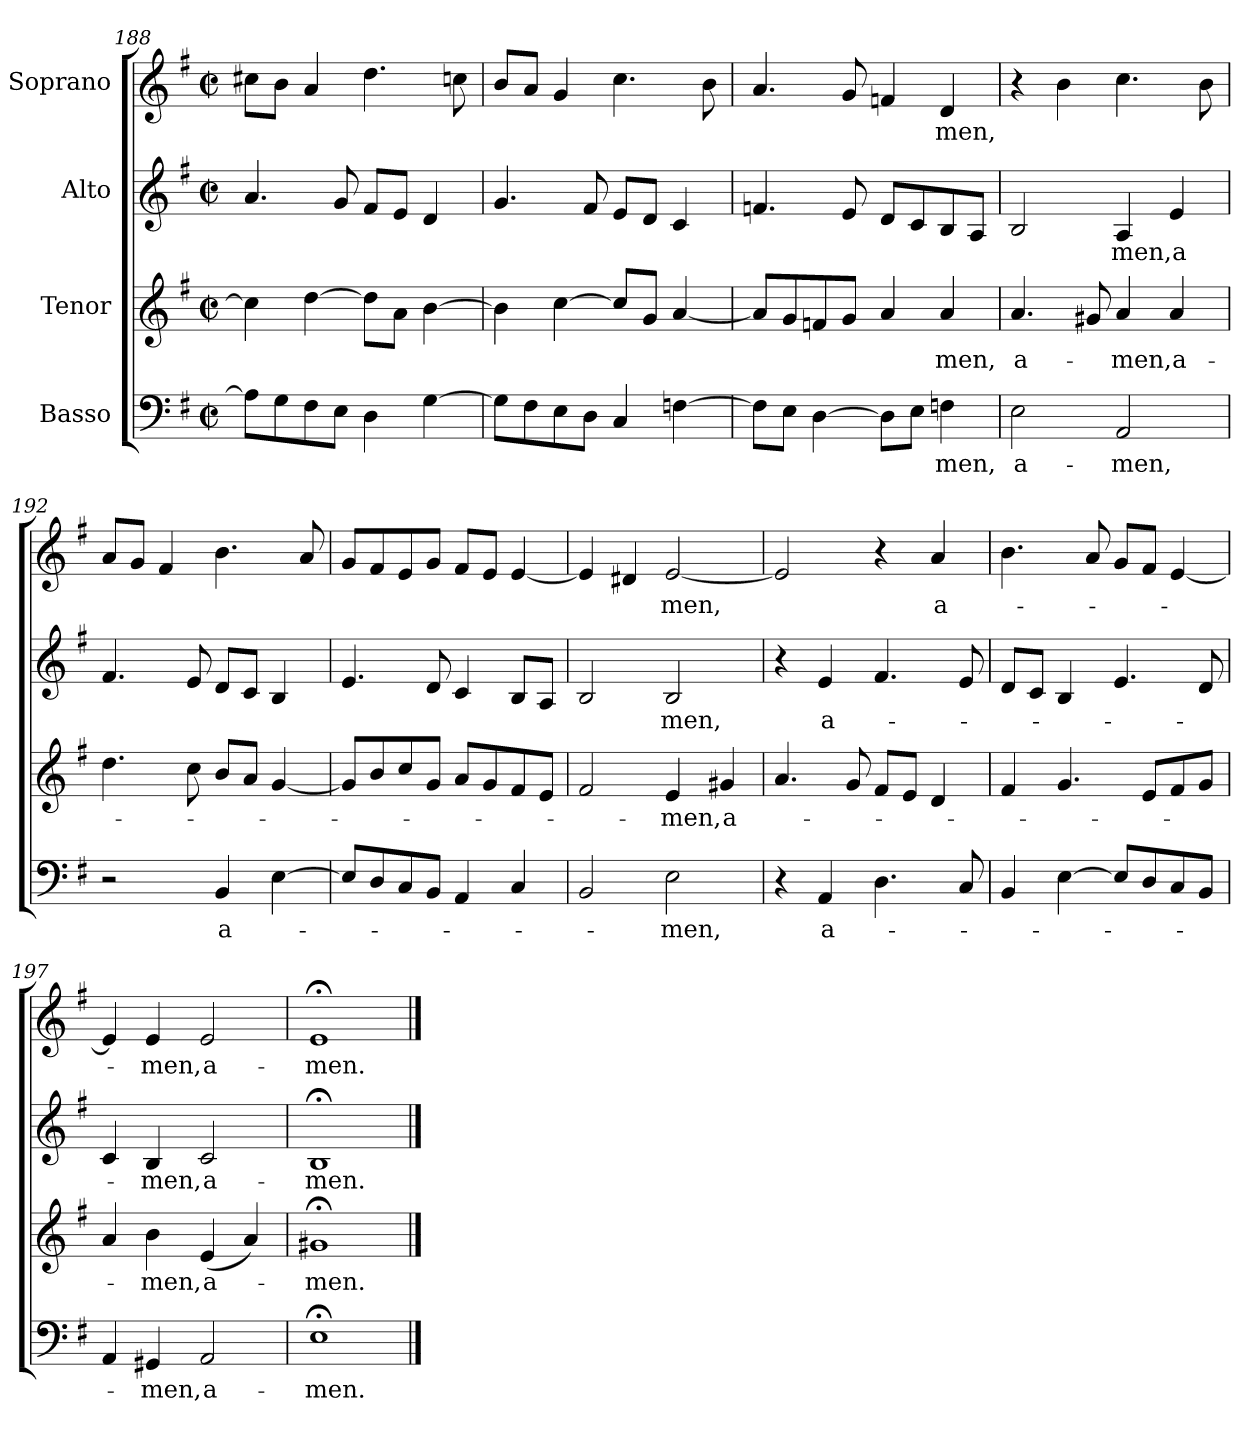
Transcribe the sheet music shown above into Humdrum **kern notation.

**kern	**text	**kern	**text	**kern	**text	**kern	**text
*part4	*part4	*part3	*part3	*part2	*part2	*part1	*part1
*staff4	*staff4	*staff3	*staff3	*staff2	*staff2	*staff1	*staff1
*I"Basso	*	*I"Tenor	*	*I"Alto	*	*I"Soprano	*
*clefF4	*	*clefG2	*	*clefG2	*	*clefG2	*
*	*	*ITrd7c12	*	*	*	*	*
*k[f#]	*	*k[f#]	*	*k[f#]	*	*k[f#]	*
*G:	*	*G:	*	*G:	*	*G:	*
*M2/2	*	*M2/2	*	*M2/2	*	*M2/2	*
*met(c|)	*	*met(c|)	*	*met(c|)	*	*met(c|)	*
=188	=188	=188	=188	=188	=188	=188	=188
8A\L]	.	4c#\]	.	4.a/	.	8cc#X\L	.
8G\	.	.	.	.	.	8b\J	.
8F#\	.	[4d\	.	.	.	4a/	.
8E\J	.	.	.	8g/	.	.	.
4D\	.	8d\L]	.	8f#/L	.	4.dd\	.
.	.	8A\J	.	8e/J	.	.	.
[4G\	.	[4B\	.	4d/	.	.	.
.	.	.	.	.	.	8ccn\	.
=189	=189	=189	=189	=189	=189	=189	=189
8G\L]	.	4B\]	.	4.g/	.	8b/L	.
8F#\	.	.	.	.	.	8a/J	.
8E\	.	[4c\	.	.	.	4g/	.
8D\J	.	.	.	8f#/	.	.	.
4C/	.	8c/L]	.	8e/L	.	4.cc\	.
.	.	8G/J	.	8d/J	.	.	.
[4Fn\	.	[4A/	.	4c/	.	.	.
.	.	.	.	.	.	8b\	.
!!LO:PB:g=z
=190	=190	=190	=190	=190	=190	=190	=190
8F\L]	.	8A/L]	.	4.fn/	.	4.a/	.
8E\J	.	8G/	.	.	.	.	.
[4D\	.	8Fn/	.	.	.	.	.
.	.	8G/J	.	8e/	.	8g/	.
8D\L]	.	4A/	.	8d/L	.	4fn/	.
8E\J	.	.	.	8c/	.	.	.
!	!LO:LY:b	!	!LO:LY:b	!	!	!	!LO:LY:b
4Fn\	men,	4A/	-men,	8B/	.	4d/	-men,
.	.	.	.	8A/J	.	.	.
=191	=191	=191	=191	=191	=191	=191	=191
!	!LO:LY:b	!	!LO:LY:b	!	!	!	!
2E\	a-	4.A/	a-	2B/	.	4r	.
.	.	.	.	.	.	4b\	.
.	.	8G#X/	.	.	.	.	.
!	!LO:LY:b	!	!LO:LY:b	!	!LO:LY:b	!	!
2AA/	-men,	4A/	-men,	4A/	-men,	4.cc\	.
!	!	!	!LO:LY:b	!	!LO:LY:b	!	!
.	.	4A/	a-	4e/	a	.	.
.	.	.	.	.	.	8b\	.
=192	=192	=192	=192	=192	=192	=192	=192
2r	.	4.d\	.	4.f#/	.	8a/L	.
.	.	.	.	.	.	8g/J	.
.	.	.	.	.	.	4f#/	.
.	.	8c\	.	8e/	.	.	.
!	!LO:LY:b	!	!	!	!	!	!
4BB/	a-	8B/L	.	8d/L	.	4.b\	.
.	.	8A/J	.	8c/J	.	.	.
[4E\	.	[4G/	.	4B/	.	.	.
.	.	.	.	.	.	8a/	.
=193	=193	=193	=193	=193	=193	=193	=193
8E/L]	.	8G/L]	.	4.e/	.	8g/L	.
8D/	.	8B/	.	.	.	8f#/	.
8C/	.	8c/	.	.	.	8e/	.
8BB/J	.	8G/J	.	8d/	.	8g/J	.
4AA/	.	8A/L	.	4c/	.	8f#/L	.
.	.	8G/	.	.	.	8e/J	.
4C/	.	8F#/	.	8B/L	.	[4e/	.
.	.	8E/J	.	8A/J	.	.	.
!!LO:LB:g=z
=194	=194	=194	=194	=194	=194	=194	=194
2BB/	.	2F#/	.	2B/	.	4e/]	.
.	.	.	.	.	.	4d#X/	.
!	!LO:LY:b	!	!LO:LY:b	!	!LO:LY:b	!	!LO:LY:b
2E\	-men,	4E/	-men,	2B/	men,	[2e/	men,
!	!	!	!LO:LY:b	!	!	!	!
.	.	4G#X/	a-	.	.	.	.
=195	=195	=195	=195	=195	=195	=195	=195
4r	.	4.A/	.	4r	.	2e/]	.
!	!LO:LY:b	!	!	!	!LO:LY:b	!	!
4AA/	a-	.	.	4e/	a-	.	.
.	.	8G/	.	.	.	.	.
4.D\	.	8F#/L	.	4.f#/	.	4r	.
.	.	8E/J	.	.	.	.	.
!	!	!	!	!	!	!	!LO:LY:b
.	.	4D/	.	.	.	4a/	a-
8C/	.	.	.	8e/	.	.	.
=196	=196	=196	=196	=196	=196	=196	=196
4BB/	.	4F#/	.	8d/L	.	4.b\	.
.	.	.	.	8c/J	.	.	.
[4E\	.	4.G/	.	4B/	.	.	.
.	.	.	.	.	.	8a/	.
8E/L]	.	.	.	4.e/	.	8g/L	.
8D/	.	8E/L	.	.	.	8f#/J	.
8C/	.	8F#/	.	.	.	[4e/	.
8BB/J	.	8G/J	.	8d/	.	.	.
=197	=197	=197	=197	=197	=197	=197	=197
4AA/	.	4A/	.	4c/	.	4e/]	.
!	!LO:LY:b	!	!LO:LY:b	!	!LO:LY:b	!	!LO:LY:b
4GG#X/	-men,	4B\	-men,	4B/	-men,	4e/	-men,
!	!LO:LY:b	!	!LO:LY:b	!	!LO:LY:b	!	!LO:LY:b
2AA/	a-	(<4E/	a-	2c/	a-	2e/	a-
.	.	4A/)	.	.	.	.	.
=198	=198	=198	=198	=198	=198	=198	=198
!	!LO:LY:b	!	!LO:LY:b	!	!LO:LY:b	!	!LO:LY:b
1E;<	-men.	1G#X;<	-men.	1B;<	-men.	1e;<	-men.
==	==	==	==	==	==	==	==
*-	*-	*-	*-	*-	*-	*-	*-
